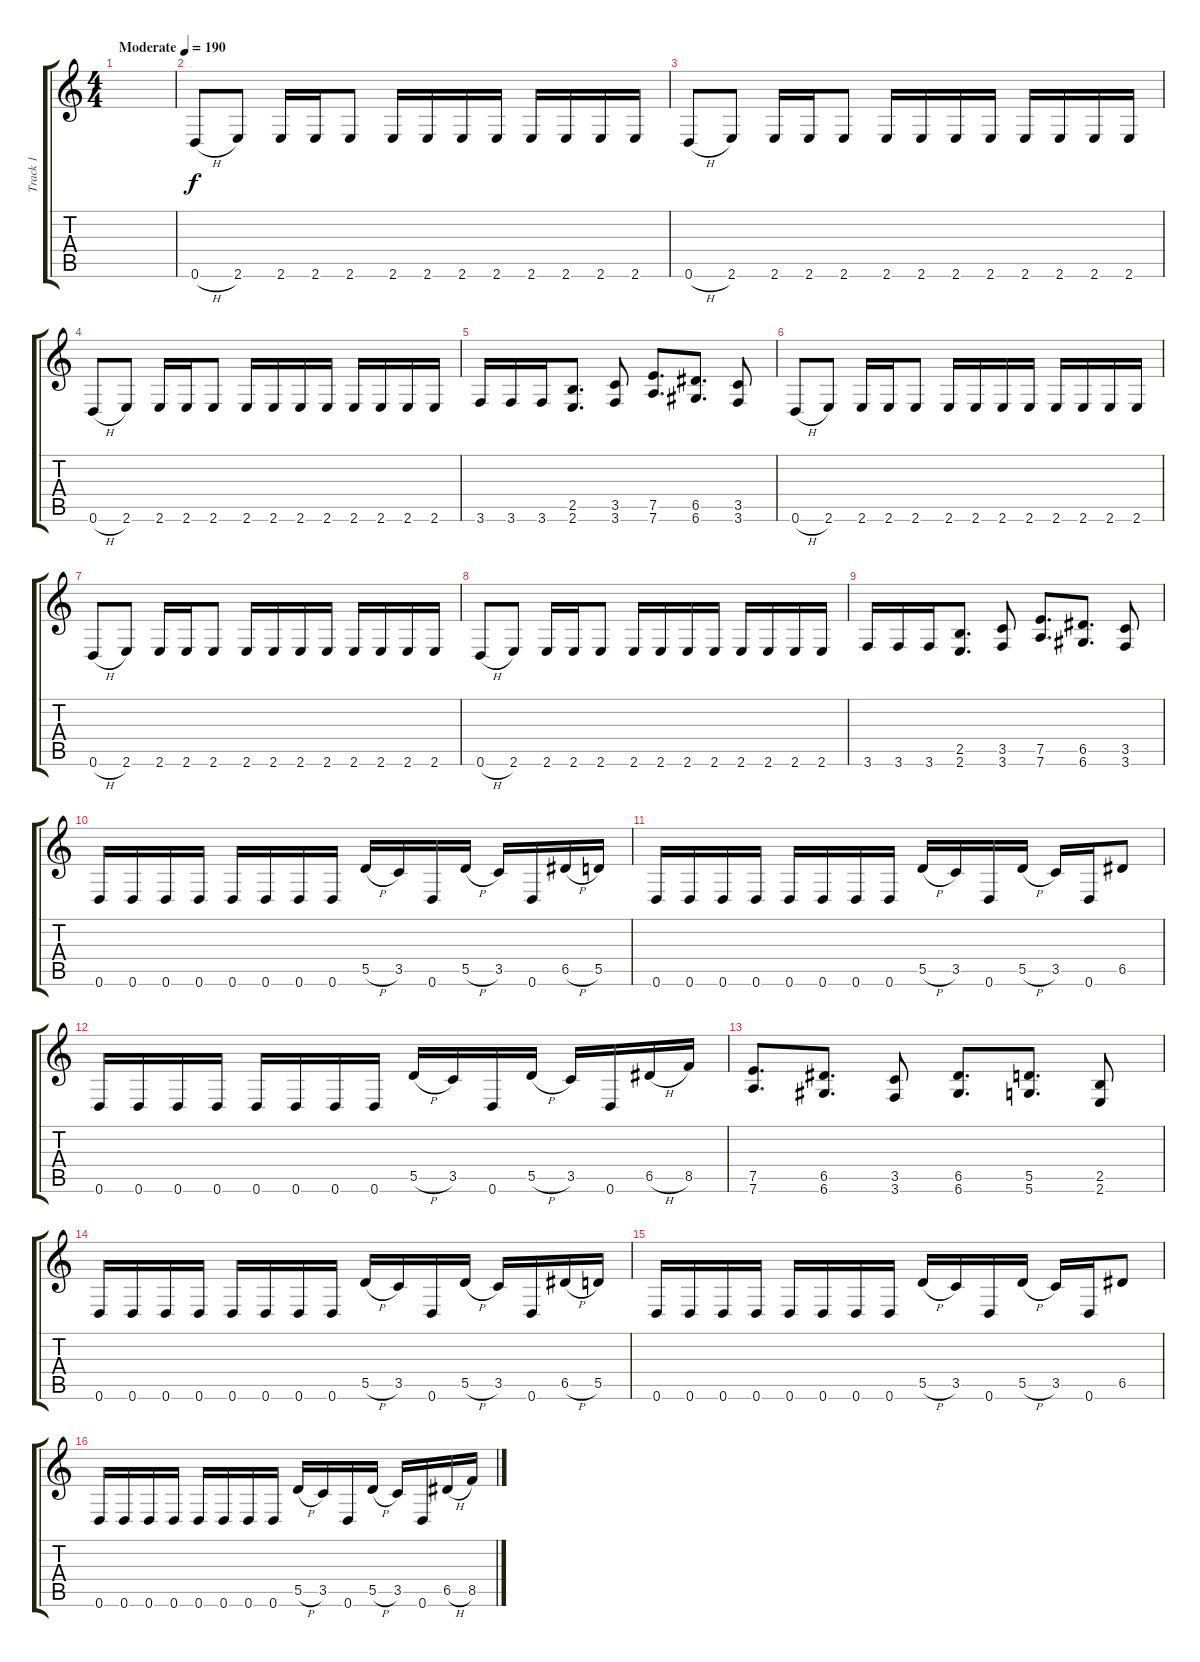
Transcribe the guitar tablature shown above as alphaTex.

\track ("Track 1" "Track 1") {instrument distortionguitar}
\staff {score tabs}
\tuning (E4 B3 G3 D3 A2 D2) {hide}
\ts (4 4)
\tempo (190 "Moderate")
\clef g2
\ks c
|
0.6{h}.8 2.6.8 2.6.16 2.6.16 2.6.8 2.6.16 2.6.16 2.6.16 2.6.16 2.6.16 2.6.16 2.6.16 2.6.16 |
0.6{h}.8 2.6.8 2.6.16 2.6.16 2.6.8 2.6.16 2.6.16 2.6.16 2.6.16 2.6.16 2.6.16 2.6.16 2.6.16 |
0.6{h}.8 2.6.8 2.6.16 2.6.16 2.6.8 2.6.16 2.6.16 2.6.16 2.6.16 2.6.16 2.6.16 2.6.16 2.6.16 |
3.6.16 3.6.16 3.6.16 (2.5 2.6).8{d} (3.5 3.6).8 (7.5 7.6).8{d} (6.5 6.6).8{d} (3.5 3.6).8 |
0.6{h}.8 2.6.8 2.6.16 2.6.16 2.6.8 2.6.16 2.6.16 2.6.16 2.6.16 2.6.16 2.6.16 2.6.16 2.6.16 |
0.6{h}.8 2.6.8 2.6.16 2.6.16 2.6.8 2.6.16 2.6.16 2.6.16 2.6.16 2.6.16 2.6.16 2.6.16 2.6.16 |
0.6{h}.8 2.6.8 2.6.16 2.6.16 2.6.8 2.6.16 2.6.16 2.6.16 2.6.16 2.6.16 2.6.16 2.6.16 2.6.16 |
3.6.16 3.6.16 3.6.16 (2.5 2.6).8{d} (3.5 3.6).8 (7.5 7.6).8{d} (6.5 6.6).8{d} (3.5 3.6).8 |
0.6.16 0.6.16 0.6.16 0.6.16 0.6.16 0.6.16 0.6.16 0.6.16 5.5{h}.16 3.5.16 0.6.16 5.5{h}.16 3.5.16 0.6.16 6.5{h}.16 5.5.16 |
0.6.16 0.6.16 0.6.16 0.6.16 0.6.16 0.6.16 0.6.16 0.6.16 5.5{h}.16 3.5.16 0.6.16 5.5{h}.16 3.5.16 0.6.16 6.5.8 |
0.6.16 0.6.16 0.6.16 0.6.16 0.6.16 0.6.16 0.6.16 0.6.16 5.5{h}.16 3.5.16 0.6.16 5.5{h}.16 3.5.16 0.6.16 6.5{h}.16 8.5.16 |
(7.5 7.6).8{d} (6.5 6.6).8{d} (3.5 3.6).8 (6.5 6.6).8{d} (5.5 5.6).8{d} (2.5 2.6).8 |
0.6.16 0.6.16 0.6.16 0.6.16 0.6.16 0.6.16 0.6.16 0.6.16 5.5{h}.16 3.5.16 0.6.16 5.5{h}.16 3.5.16 0.6.16 6.5{h}.16 5.5.16 |
0.6.16 0.6.16 0.6.16 0.6.16 0.6.16 0.6.16 0.6.16 0.6.16 5.5{h}.16 3.5.16 0.6.16 5.5{h}.16 3.5.16 0.6.16 6.5.8 |
0.6.16 0.6.16 0.6.16 0.6.16 0.6.16 0.6.16 0.6.16 0.6.16 5.5{h}.16 3.5.16 0.6.16 5.5{h}.16 3.5.16 0.6.16 6.5{h}.16 8.5.16
